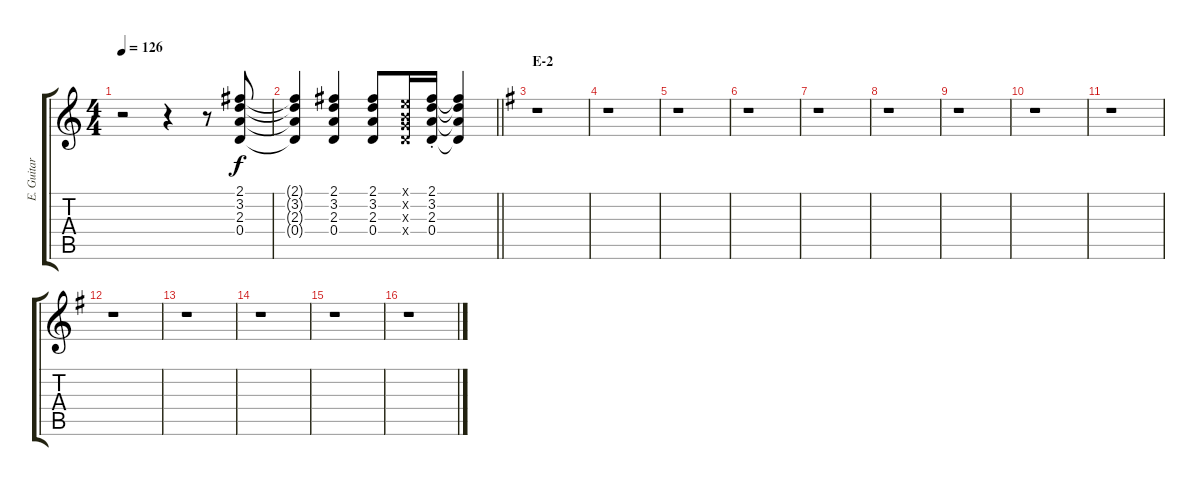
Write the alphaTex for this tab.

\track ("E. Guitar I" "E. Guitar ") {instrument overdrivenguitar}
\staff {score tabs}
\tuning (E4 B3 G3 D3 A2 E2) {hide}
\ts (4 4)
\tempo 126
\clef g2
\ks c
r.2{dy f} r.4 r.8 (2.1 3.2 2.3 0.4).8 |
\barLineRight lightlight
(2.1{t} 3.2{t} 2.3{t} 0.4{t}).4 (2.1 3.2 2.3 0.4).4 (2.1 3.2 2.3 0.4).8 (0.1{x} 0.2{x} 0.3{x} 0.4{x}).16 (2.1{st} 3.2{st} 2.3{st} 0.4{st}).16 (2.1{t} 3.2{t} 2.3{t} 0.4{t}).4 |
\section ("" "E-2")
\ks g
r.1 |
r.1 |
r.1 |
r.1 |
r.1 |
r.1 |
r.1 |
r.1 |
r.1 |
r.1 |
r.1 |
r.1 |
r.1 |
r.1
